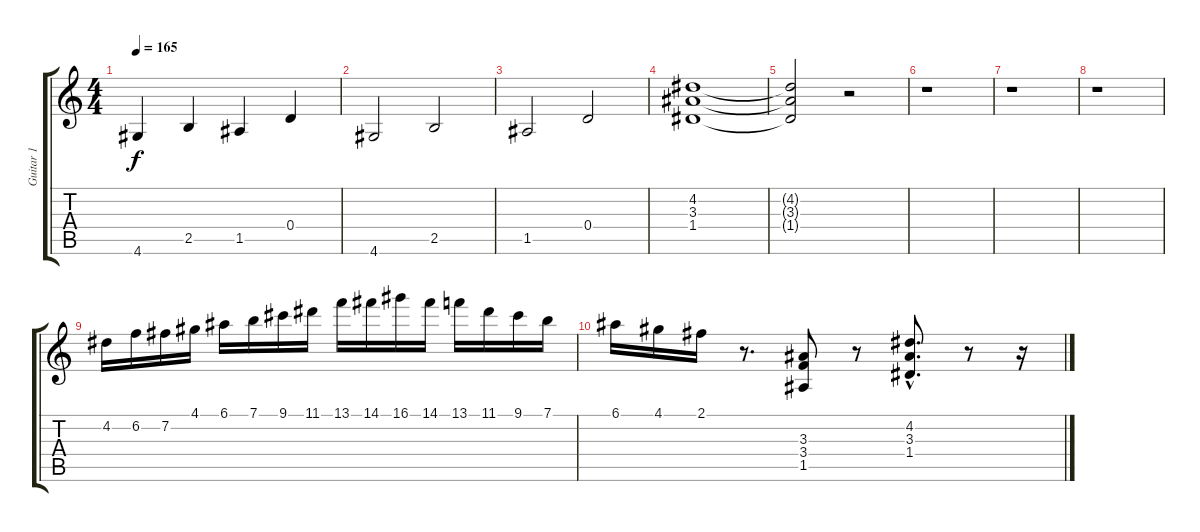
\track ("Guitar 1" "Guitar 1") {instrument distortionguitar}
\staff {score tabs}
\tuning (E4 B3 G3 D3 A2 E2) {hide}
\ts (4 4)
\tempo 165
\clef g2
\ks c
4.6.4{dy f} 2.5.4 1.5.4 0.4.4 |
4.6.2 2.5.2 |
1.5.2 0.4.2 |
(4.2 3.3 1.4).1 |
(4.2{t} 3.3{t} 1.4{t}).2 r.2 |
r.1 |
r.1 |
r.1 |
4.2.16 6.2.16 7.2.16 4.1.16 6.1.16 7.1.16 9.1.16 11.1.16 13.1.16 14.1.16 16.1.16 14.1.16 13.1.16 11.1.16 9.1.16 7.1.16 |
6.1.16 4.1.16 2.1.16 r.8{d} (3.3 3.4 1.5).8 r.8 (4.2{hac} 3.3{hac} 1.4{hac}).8{d} r.8 r.16
